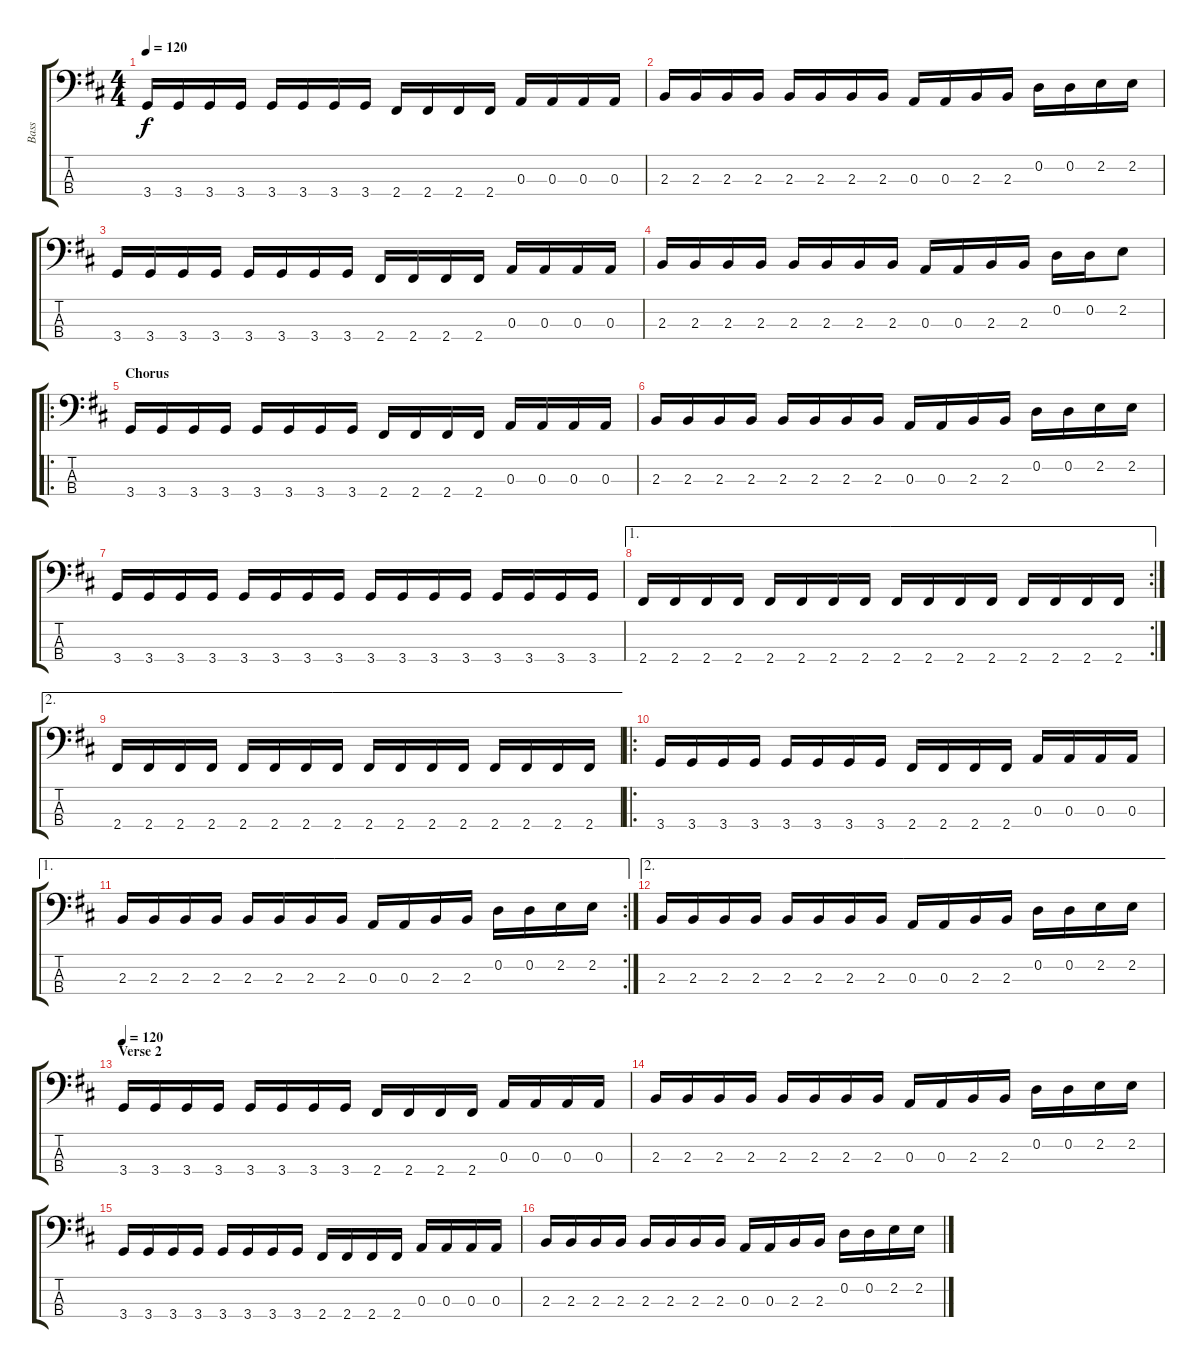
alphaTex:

\track ("Bass" "Bass") {instrument electricbasspick}
\staff {score tabs}
\tuning (G2 D2 A1 E1) {hide}
\ts (4 4)
\tempo 120
\clef f4
\ks d
3.4.16{dy f} 3.4.16 3.4.16 3.4.16 3.4.16 3.4.16 3.4.16 3.4.16 2.4.16 2.4.16 2.4.16 2.4.16 0.3.16 0.3.16 0.3.16 0.3.16 |
2.3.16 2.3.16 2.3.16 2.3.16 2.3.16 2.3.16 2.3.16 2.3.16 0.3.16 0.3.16 2.3.16 2.3.16 0.2.16 0.2.16 2.2.16 2.2.16 |
3.4.16 3.4.16 3.4.16 3.4.16 3.4.16 3.4.16 3.4.16 3.4.16 2.4.16 2.4.16 2.4.16 2.4.16 0.3.16 0.3.16 0.3.16 0.3.16 |
2.3.16 2.3.16 2.3.16 2.3.16 2.3.16 2.3.16 2.3.16 2.3.16 0.3.16 0.3.16 2.3.16 2.3.16 0.2.16 0.2.16 2.2.8 |
\ro
\section ("" "Chorus")
3.4.16 3.4.16 3.4.16 3.4.16 3.4.16 3.4.16 3.4.16 3.4.16 2.4.16 2.4.16 2.4.16 2.4.16 0.3.16 0.3.16 0.3.16 0.3.16 |
2.3.16 2.3.16 2.3.16 2.3.16 2.3.16 2.3.16 2.3.16 2.3.16 0.3.16 0.3.16 2.3.16 2.3.16 0.2.16 0.2.16 2.2.16 2.2.16 |
3.4.16 3.4.16 3.4.16 3.4.16 3.4.16 3.4.16 3.4.16 3.4.16 3.4.16 3.4.16 3.4.16 3.4.16 3.4.16 3.4.16 3.4.16 3.4.16 |
\ae 1
\rc 2
2.4.16 2.4.16 2.4.16 2.4.16 2.4.16 2.4.16 2.4.16 2.4.16 2.4.16 2.4.16 2.4.16 2.4.16 2.4.16 2.4.16 2.4.16 2.4.16 |
\ae 2
2.4.16 2.4.16 2.4.16 2.4.16 2.4.16 2.4.16 2.4.16 2.4.16 2.4.16 2.4.16 2.4.16 2.4.16 2.4.16 2.4.16 2.4.16 2.4.16 |
\ro
3.4.16 3.4.16 3.4.16 3.4.16 3.4.16 3.4.16 3.4.16 3.4.16 2.4.16 2.4.16 2.4.16 2.4.16 0.3.16 0.3.16 0.3.16 0.3.16 |
\ae 1
\rc 2
2.3.16 2.3.16 2.3.16 2.3.16 2.3.16 2.3.16 2.3.16 2.3.16 0.3.16 0.3.16 2.3.16 2.3.16 0.2.16 0.2.16 2.2.16 2.2.16 |
\ae 2
2.3.16 2.3.16 2.3.16 2.3.16 2.3.16 2.3.16 2.3.16 2.3.16 0.3.16 0.3.16 2.3.16 2.3.16 0.2.16 0.2.16 2.2.16 2.2.16 |
\section ("" "Verse 2")
\tempo 120
3.4.16 3.4.16 3.4.16 3.4.16 3.4.16 3.4.16 3.4.16 3.4.16 2.4.16 2.4.16 2.4.16 2.4.16 0.3.16 0.3.16 0.3.16 0.3.16 |
2.3.16 2.3.16 2.3.16 2.3.16 2.3.16 2.3.16 2.3.16 2.3.16 0.3.16 0.3.16 2.3.16 2.3.16 0.2.16 0.2.16 2.2.16 2.2.16 |
3.4.16 3.4.16 3.4.16 3.4.16 3.4.16 3.4.16 3.4.16 3.4.16 2.4.16 2.4.16 2.4.16 2.4.16 0.3.16 0.3.16 0.3.16 0.3.16 |
2.3.16 2.3.16 2.3.16 2.3.16 2.3.16 2.3.16 2.3.16 2.3.16 0.3.16 0.3.16 2.3.16 2.3.16 0.2.16 0.2.16 2.2.16 2.2.16
